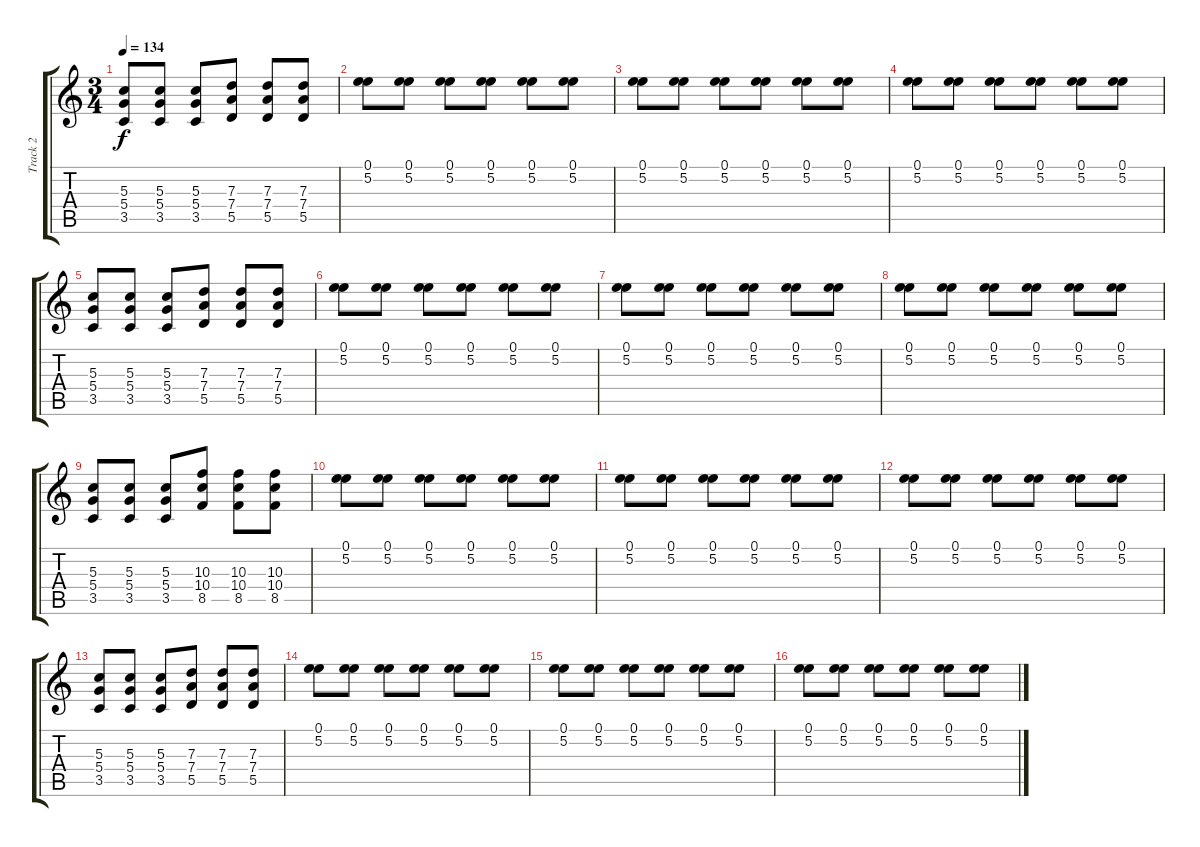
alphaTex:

\track ("Track 2" "Track 2") {instrument distortionguitar}
\staff {score tabs}
\tuning (E4 B3 G3 D3 A2 E2) {hide}
\ts (3 4)
\tempo 134
\clef g2
\ks c
(5.3 5.4 3.5).8{dy f} (5.3 5.4 3.5).8 (5.3 5.4 3.5).8 (7.3 7.4 5.5).8 (7.3 7.4 5.5).8 (7.3 7.4 5.5).8 |
(0.1 5.2).8 (0.1 5.2).8 (0.1 5.2).8 (0.1 5.2).8 (0.1 5.2).8 (0.1 5.2).8 |
(0.1 5.2).8 (0.1 5.2).8 (0.1 5.2).8 (0.1 5.2).8 (0.1 5.2).8 (0.1 5.2).8 |
(0.1 5.2).8 (0.1 5.2).8 (0.1 5.2).8 (0.1 5.2).8 (0.1 5.2).8 (0.1 5.2).8 |
(5.3 5.4 3.5).8 (5.3 5.4 3.5).8 (5.3 5.4 3.5).8 (7.3 7.4 5.5).8 (7.3 7.4 5.5).8 (7.3 7.4 5.5).8 |
(0.1 5.2).8 (0.1 5.2).8 (0.1 5.2).8 (0.1 5.2).8 (0.1 5.2).8 (0.1 5.2).8 |
(0.1 5.2).8 (0.1 5.2).8 (0.1 5.2).8 (0.1 5.2).8 (0.1 5.2).8 (0.1 5.2).8 |
(0.1 5.2).8 (0.1 5.2).8 (0.1 5.2).8 (0.1 5.2).8 (0.1 5.2).8 (0.1 5.2).8 |
(5.3 5.4 3.5).8 (5.3 5.4 3.5).8 (5.3 5.4 3.5).8 (10.3 10.4 8.5).8 (10.3 10.4 8.5).8 (10.3 10.4 8.5).8 |
(0.1 5.2).8 (0.1 5.2).8 (0.1 5.2).8 (0.1 5.2).8 (0.1 5.2).8 (0.1 5.2).8 |
(0.1 5.2).8 (0.1 5.2).8 (0.1 5.2).8 (0.1 5.2).8 (0.1 5.2).8 (0.1 5.2).8 |
(0.1 5.2).8 (0.1 5.2).8 (0.1 5.2).8 (0.1 5.2).8 (0.1 5.2).8 (0.1 5.2).8 |
(5.3 5.4 3.5).8 (5.3 5.4 3.5).8 (5.3 5.4 3.5).8 (7.3 7.4 5.5).8 (7.3 7.4 5.5).8 (7.3 7.4 5.5).8 |
(0.1 5.2).8 (0.1 5.2).8 (0.1 5.2).8 (0.1 5.2).8 (0.1 5.2).8 (0.1 5.2).8 |
(0.1 5.2).8 (0.1 5.2).8 (0.1 5.2).8 (0.1 5.2).8 (0.1 5.2).8 (0.1 5.2).8 |
(0.1 5.2).8 (0.1 5.2).8 (0.1 5.2).8 (0.1 5.2).8 (0.1 5.2).8 (0.1 5.2).8
